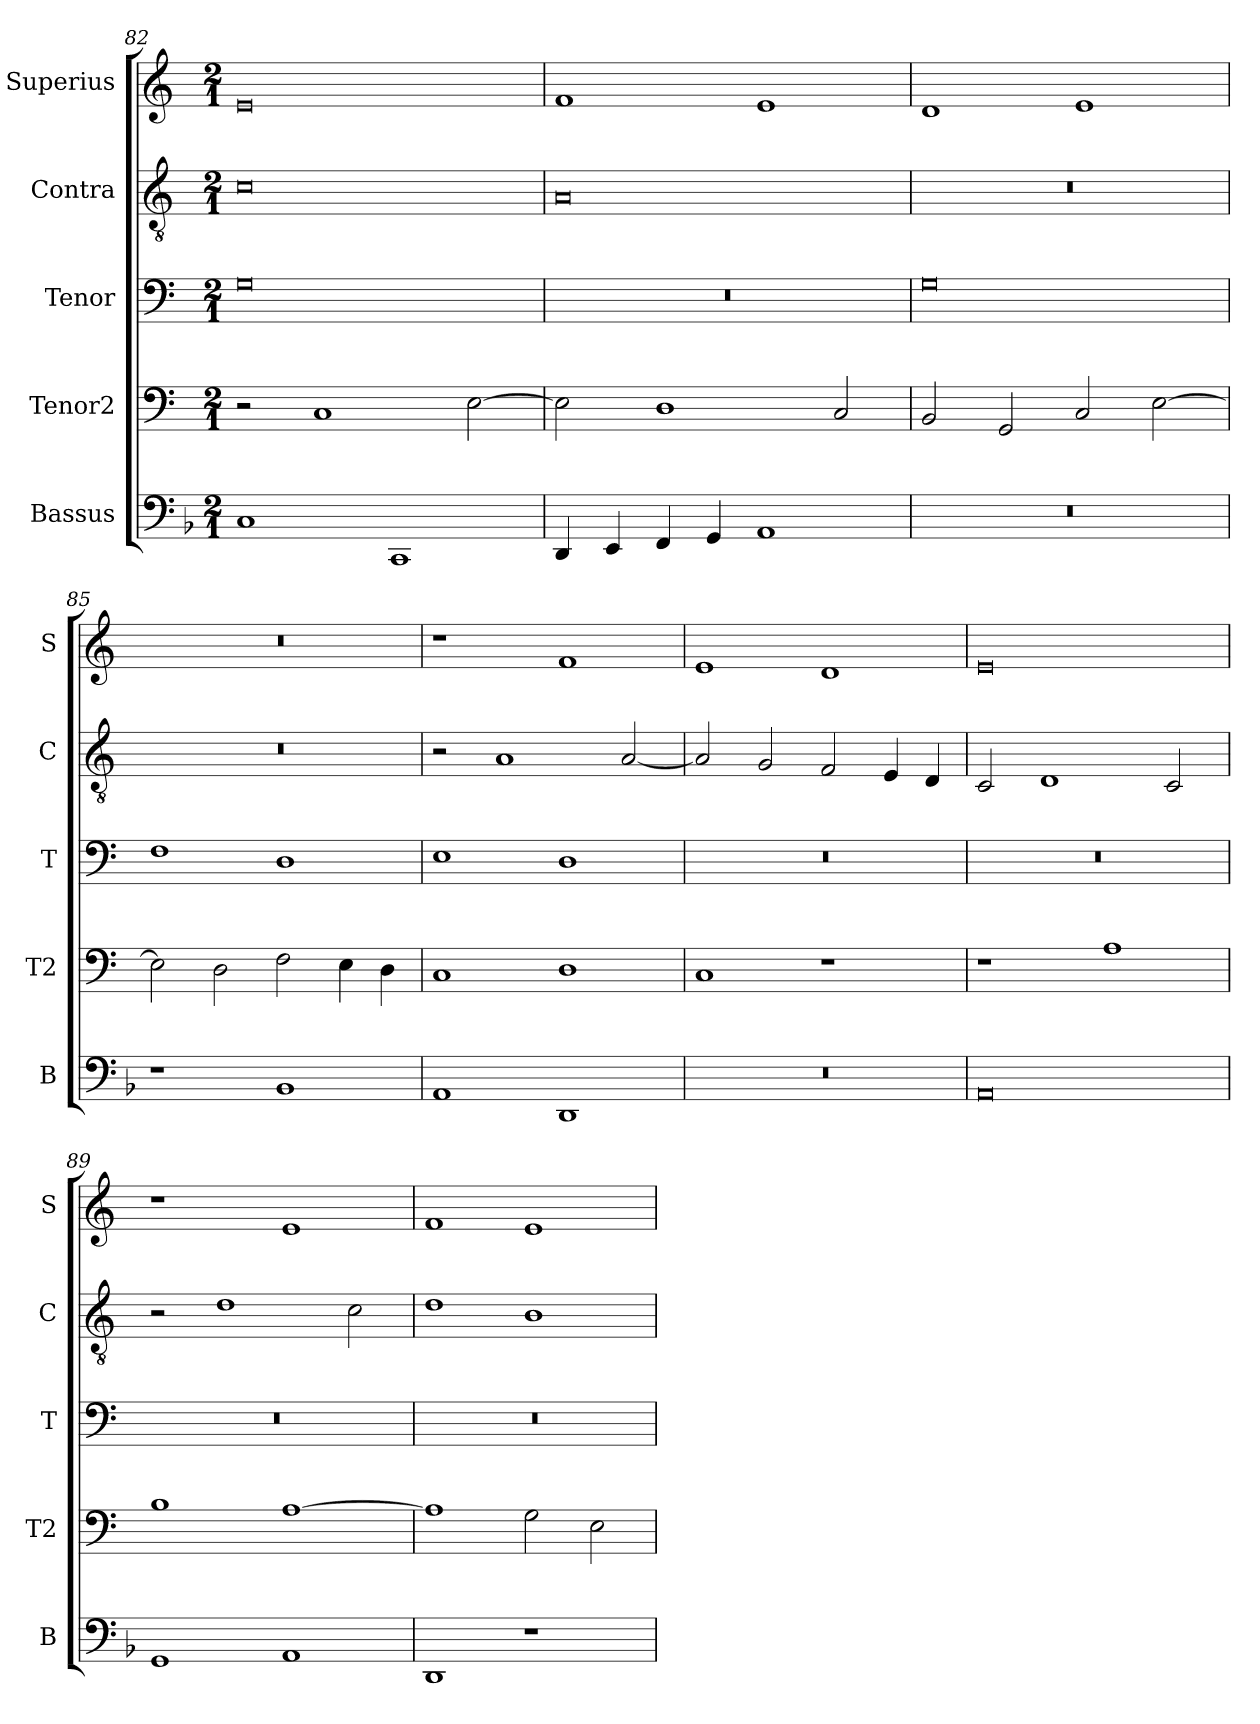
**kern	**kern	**kern	**kern	**kern
*part5	*part4	*part3	*part2	*part1
*staff5	*staff4	*staff3	*staff2	*staff1
*I"Bassus	*I"Tenor2	*I"Tenor	*I"Contra	*I"Superius
*I'B	*I'T2	*I'T	*I'C	*I'S
*clefF4	*clefF4	*clefF4	*clefGv2	*clefG2
*k[b-]	*k[]	*k[]	*k[]	*k[]
*M2/1	*M2/1	*M2/1	*M2/1	*M2/1
=82	=82	=82	=82	=82
1C	2r	0G	0c	0e
.	1C	.	.	.
1CC	.	.	.	.
.	[2E\	.	.	.
=83	=83	=83	=83	=83
4DD/	2E\]	0r	0A	1f
4EE/	.	.	.	.
4FF/	1D	.	.	.
4GG/	.	.	.	.
1AA	.	.	.	1e
.	2C/	.	.	.
=84	=84	=84	=84	=84
0r	2BB/	0G	0r	1d
.	2GG/	.	.	.
.	2C/	.	.	1e
.	[2E\	.	.	.
=85	=85	=85	=85	=85
1r	2E\]	1F	0r	0r
.	2D\	.	.	.
1BB-	2F\	1D	.	.
.	4E\	.	.	.
.	4D\	.	.	.
=86	=86	=86	=86	=86
1AA	1C	1E	2r	1r
.	.	.	1A	.
1DD	1D	1D	.	1f
.	.	.	[2A/	.
=87	=87	=87	=87	=87
0r	1C	0r	2A/]	1e
.	.	.	2G/	.
.	1r	.	2F/	1d
.	.	.	4E/	.
.	.	.	4D/	.
=88	=88	=88	=88	=88
0AA	1r	0r	2C/	0e
.	.	.	1D	.
.	1A	.	.	.
.	.	.	2C/	.
=89	=89	=89	=89	=89
1GG	1B	0r	2r	1r
.	.	.	1d	.
1AA	[1A	.	.	1e
.	.	.	2c\	.
=90	=90	=90	=90	=90
1DD	1A]	0r	1d	1f
1r	2G\	.	1B	1e
.	2E\	.	.	.
=	=	=	=	=
*-	*-	*-	*-	*-
